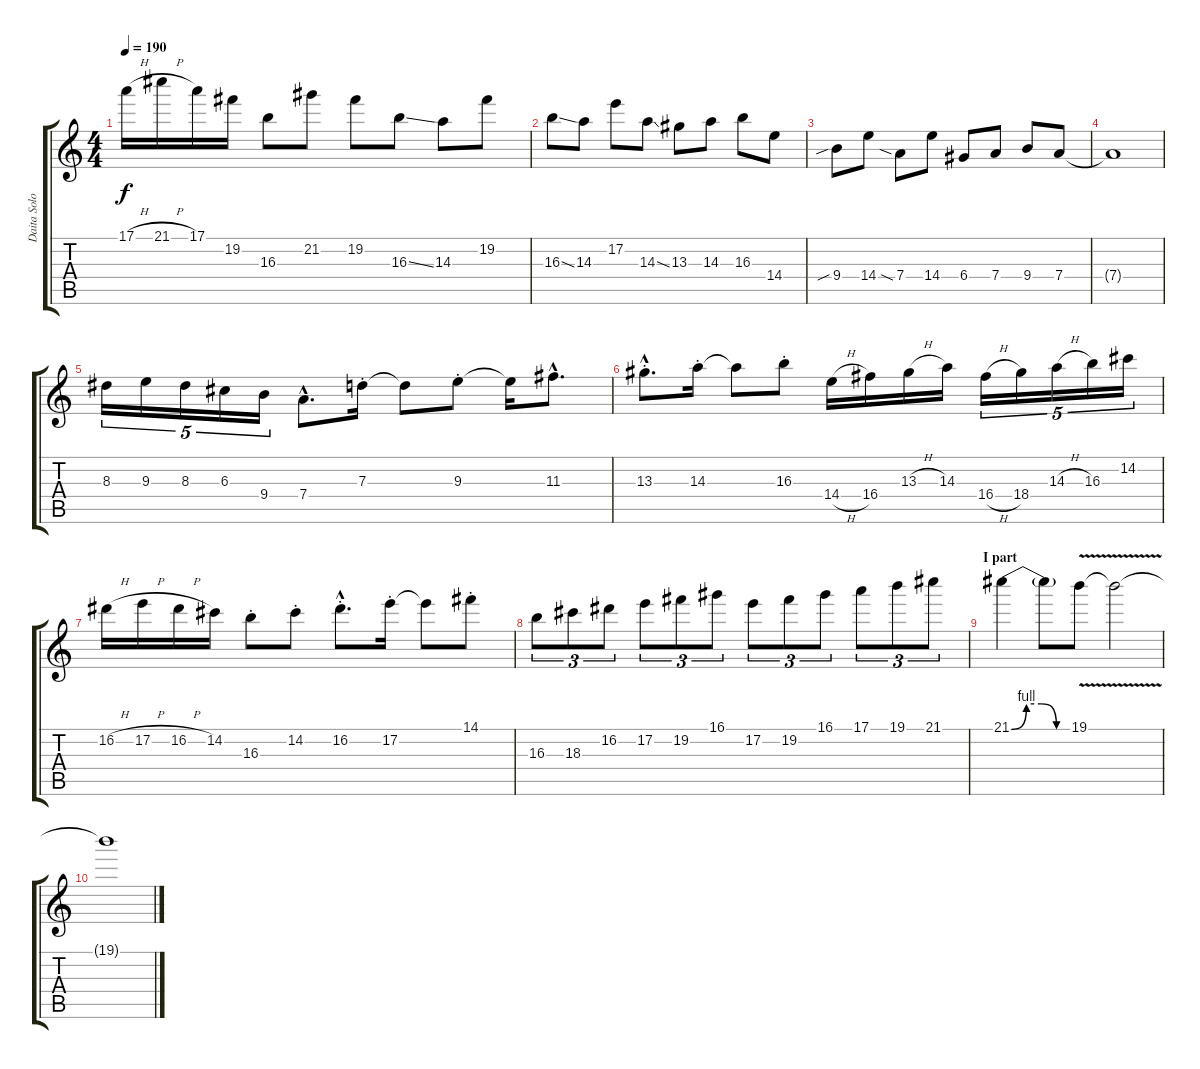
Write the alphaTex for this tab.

\track ("Daita Solo" "Daita Solo") {instrument distortionguitar}
\staff {score tabs}
\tuning (E4 B3 G3 D3 A2 E2) {hide}
\ts (4 4)
\tempo 190
\clef g2
\ks c
17.1{h}.16{dy f} 21.1{h}.16 17.1.16 19.2.16 16.3.8 21.2.8 19.2.8 16.3{ss}.8 14.3.8 19.2.8 |
16.3{ss}.8 14.3.8 17.2.8 14.3{ss}.8 13.3.8 14.3.8 16.3.8 14.4.8 |
9.4{sib}.8 14.4.8 7.4{sia}.8 14.4.8 6.4.8 7.4.8 9.4.8 7.4.8 |
7.4{t}.1 |
8.3.16{tu (5 4)} 9.3.16{tu (5 4)} 8.3.16{tu (5 4)} 6.3.16{tu (5 4)} 9.4.16{tu (5 4)} 7.4{hac}.8{d} 7.3{st}.16 7.3{t}.8 9.3{st}.8 9.3{t}.16 11.3{hac}.8{d} |
13.3{hac st}.8{d} 14.3{st}.16 14.3{t}.8 16.3{st}.8 14.4{h}.16 16.4.16 13.3{h}.16 14.3.16 16.4{h}.16{tu (5 4)} 18.4.16{tu (5 4)} 14.3{h}.16{tu (5 4)} 16.3.16{tu (5 4)} 14.2.16{tu (5 4)} |
16.2{h}.16 17.2{h}.16 16.2{h}.16 14.2.16 16.3{st}.8 14.2{st}.8 16.2{hac st}.8{d} 17.2{st}.16 17.2{t}.8 14.1{st}.8 |
16.3.8{tu (3 2)} 18.3.8{tu (3 2)} 16.2.8{tu (3 2)} 17.2.8{tu (3 2)} 19.2.8{tu (3 2)} 16.1.8{tu (3 2)} 17.2.8{tu (3 2)} 19.2.8{tu (3 2)} 16.1.8{tu (3 2)} 17.1.8{tu (3 2)} 19.1.8{tu (3 2)} 21.1.8{tu (3 2)} |
\section ("" "I part")
21.1{be (custom 0 0 15 4 30 4 45 0 60 0)}.4 21.1{t}.8 19.1{v}.8 19.1{t}.2 |
19.1{t}.1
